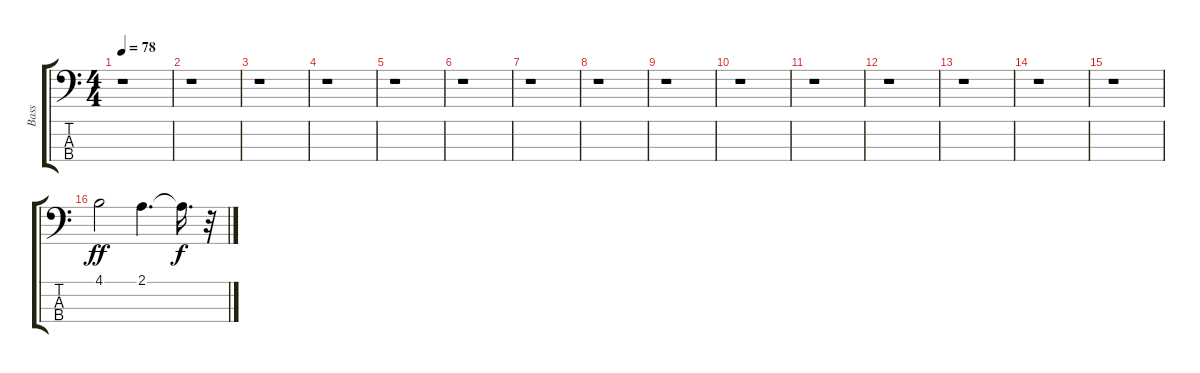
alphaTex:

\track ("Bass    " "Bass    ") {instrument fretlessbass}
\staff {score tabs}
\tuning (G2 D2 A1 E1) {hide}
\ts (4 4)
\tempo 78
\clef f4
\ks c
r.1{dy ff} |
r.1 |
r.1 |
r.1 |
r.1 |
r.1 |
r.1 |
r.1 |
r.1 |
r.1 |
r.1 |
r.1 |
r.1 |
r.1 |
r.1 |
4.1.2 2.1.4{d} 2.1{t}.16{d dy f} r.32
